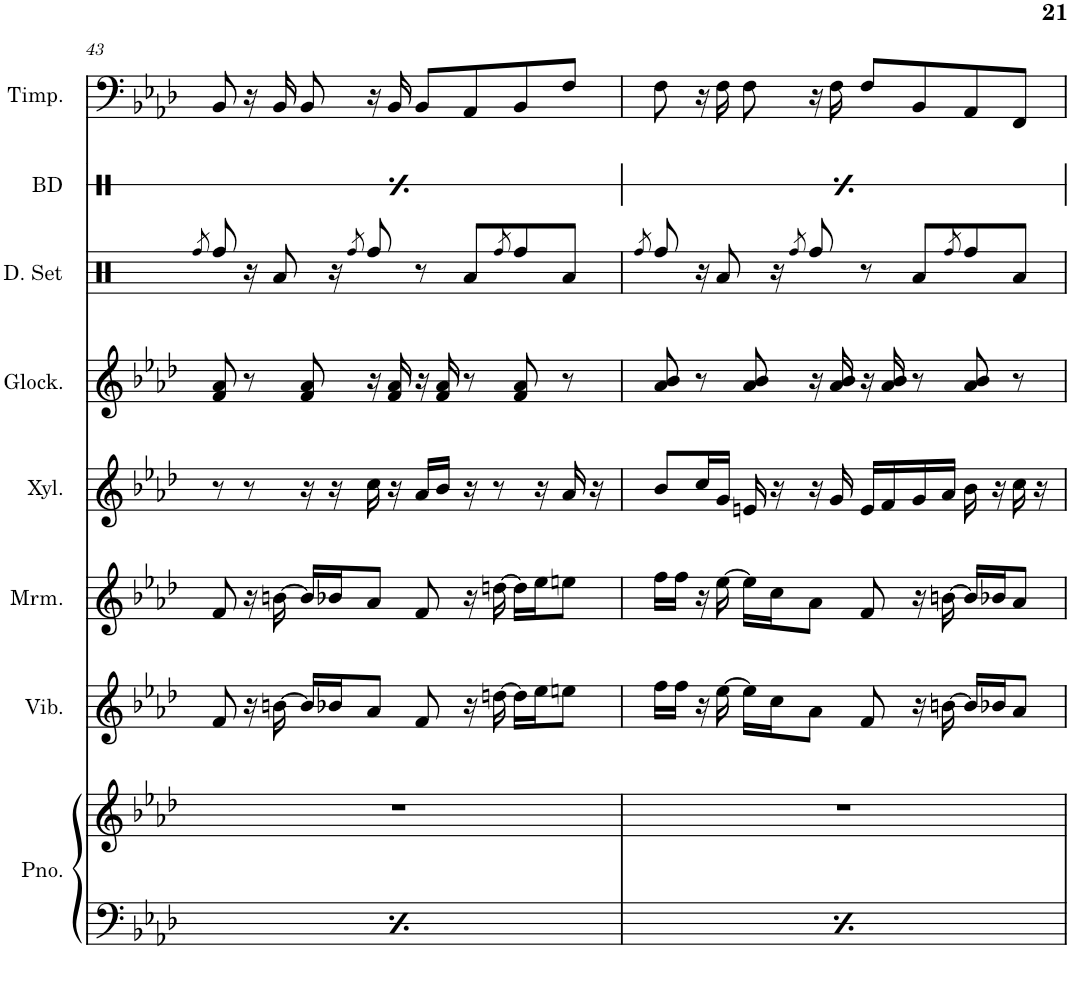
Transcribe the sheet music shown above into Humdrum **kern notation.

**kern	**kern	**kern	**kern	**kern	**kern	**kern	**kern	**dynam	**kern
*part8	*part8	*part7	*part6	*part5	*part4	*part3	*part2	*part2	*part1
*staff9	*staff8	*staff7	*staff6	*staff5	*staff4	*staff3	*staff2	*staff2	*staff1
*I"Piano	*	*I"Vibraphone	*I"Marimba	*I"Xylophone	*I"Glockenspiel	*I"Drumset	*I"Bass Drum	*	*I"Timpani
*I'Pno.	*	*I'Vib.	*I'Mrm.	*I'Xyl.	*I'Glock.	*I'D. Set	*I'BD	*	*I'Timp.
!!LO:PB:g=z
*clefF4	*clefG2	*clefG2	*clefG2	*clefG2	*clefG2	*clefX	*clefX	*	*clefF4
*	*	*	*	*Trd-7c-12	*Trd-14c-24	*	*	*	*
*k[b-e-a-d-]	*k[b-e-a-d-]	*k[b-e-a-d-]	*k[b-e-a-d-]	*k[b-e-a-d-]	*k[b-e-a-d-]	*k[]	*k[]	*	*k[b-e-a-d-]
*M4/4	*M4/4	*M4/4	*M4/4	*M4/4	*M4/4	*M4/4	*M4/4	*	*M4/4
=43	=43	=43	=43	=43	=43	=43	=43	=43	=43
.	.	.	.	.	.	8qRff/	.	.	.
!	!	!	!	!	!	!	!	!LO:DY:b	!
8.FF/L	1r	8f/	8f/	8r	8f/ 8a-/	8Rff/	16Re/	f	8BB-/
.	.	.	.	.	.	.	16r	.	.
.	.	16r	16r	8r	8r	16r	16Re/LL	.	16r
16EE-/Jk	.	[16bn\	[16bn\	.	.	8Ra/	16Re/JJ	.	16BB-/
8.FF/L	.	16b/LL]	16b/LL]	16r	8f/ 8a-/	.	16Re\	.	8BB-/
.	.	16b-X/J	16b-X/J	16r	.	16r	16r	.	.
.	.	.	.	.	.	8qRff/	.	.	.
.	.	8a-/J	8a-/J	16cc\	16r	8Rff/	16Re/LL	.	16r
16EE-/Jk	.	.	.	16r	16f/ 16a-/	.	16Re/JJ	.	16BB-/
8.FF/L	.	8f/	8f/	16a-/LL	16r	8r	16Re\	.	8BB-/L
.	.	.	.	16b-/JJ	16f/ 16a-/	.	16r	.	.
.	.	16r	16r	16r	8r	8Ra/L	16Re/LL	.	8AA-/
16EE-/Jk	.	[16ddn\	[16ddn\	8r	.	.	16Re/JJ	.	.
.	.	.	.	.	.	8qRff/	.	.	.
8FF/L	.	16dd\LL]	16dd\LL]	.	8f/ 8a-/	8Rff/	16Re\	.	8BB-/
.	.	16ee-\J	16ee-\J	16r	.	.	16r	.	.
8CC/J	.	8een\J	8een\J	16a-/	8r	8Ra/J	16Re/LL	.	8F/J
.	.	.	.	16r	.	.	16Re/JJ	.	.
=44	=44	=44	=44	=44	=44	=44	=44	=44	=44
.	.	.	.	.	.	8qRff/	.	.	.
!	!	!	!	!	!	!	!	!LO:DY:b	!
8.FF/L	1r	16ff\LL	16ff\LL	8b-/L	8a-/ 8b-/	8Rff/	16Re/	f	8F\
.	.	16ff\JJ	16ff\JJ	.	.	.	16r	.	.
.	.	16r	16r	16cc/L	8r	16r	16Re/LL	.	16r
16EE-/Jk	.	[16ee-\	[16ee-\	16g/JJ	.	8Ra/	16Re/JJ	.	16F\
8.FF/L	.	16ee-\LL]	16ee-\LL]	16en/	8a-/ 8b-/	.	16Re\	.	8F\
.	.	16cc\J	16cc\J	16r	.	16r	16r	.	.
.	.	.	.	.	.	8qRff/	.	.	.
.	.	8a-\J	8a-\J	16r	16r	8Rff/	16Re/LL	.	16r
16EE-/Jk	.	.	.	16g/	16a-/ 16b-/	.	16Re/JJ	.	16F\
8.FF/L	.	8f/	8f/	16e/LL	16r	8r	16Re\	.	8F/L
.	.	.	.	16f/	16a-/ 16b-/	.	16r	.	.
.	.	16r	16r	16g/	8r	8Ra/L	16Re/LL	.	8BB-/
16EE-/Jk	.	[16bn\	[16bn\	16a-/JJ	.	.	16Re/JJ	.	.
.	.	.	.	.	.	8qRff/	.	.	.
8FF/L	.	16b/LL]	16b/LL]	16b-\	8a-/ 8b-/	8Rff/	16Re\	.	8AA-/
.	.	16b-X/J	16b-X/J	16r	.	.	16r	.	.
8CC/J	.	8a-/J	8a-/J	16cc\	8r	8Ra/J	16Re/LL	.	8FF/J
.	.	.	.	16r	.	.	16Re/JJ	.	.
=	=	=	=	=	=	=	=	=	=
*-	*-	*-	*-	*-	*-	*-	*-	*-	*-
